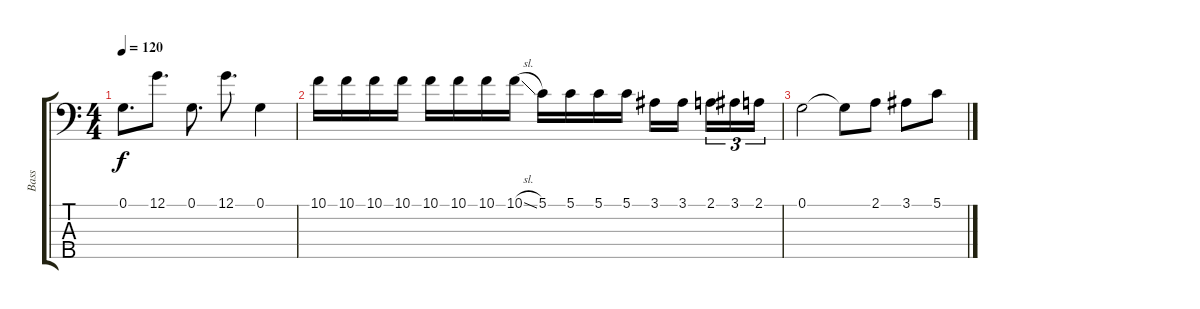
\track ("Bass" "Bass") {instrument electricbassfinger}
\staff {score tabs}
\tuning (G2 D2 A1 E1 B0) {hide}
\ts (4 4)
\tempo 120
\clef f4
\ks c
0.1.8{d dy f} 12.1.8{d} 0.1.8{d} 12.1.8{d} 0.1.4 |
10.1.16 10.1.16 10.1.16 10.1.16 10.1.16 10.1.16 10.1.16 10.1{sl}.16 5.1.16 5.1.16 5.1.16 5.1.16 3.1.16 3.1.16{beam splitsecondary} 2.1.16{tu (3 2)} 3.1.16{tu (3 2)} 2.1.16{tu (3 2)} |
0.1.2 0.1{t}.8 2.1.8 3.1.8 5.1.8
